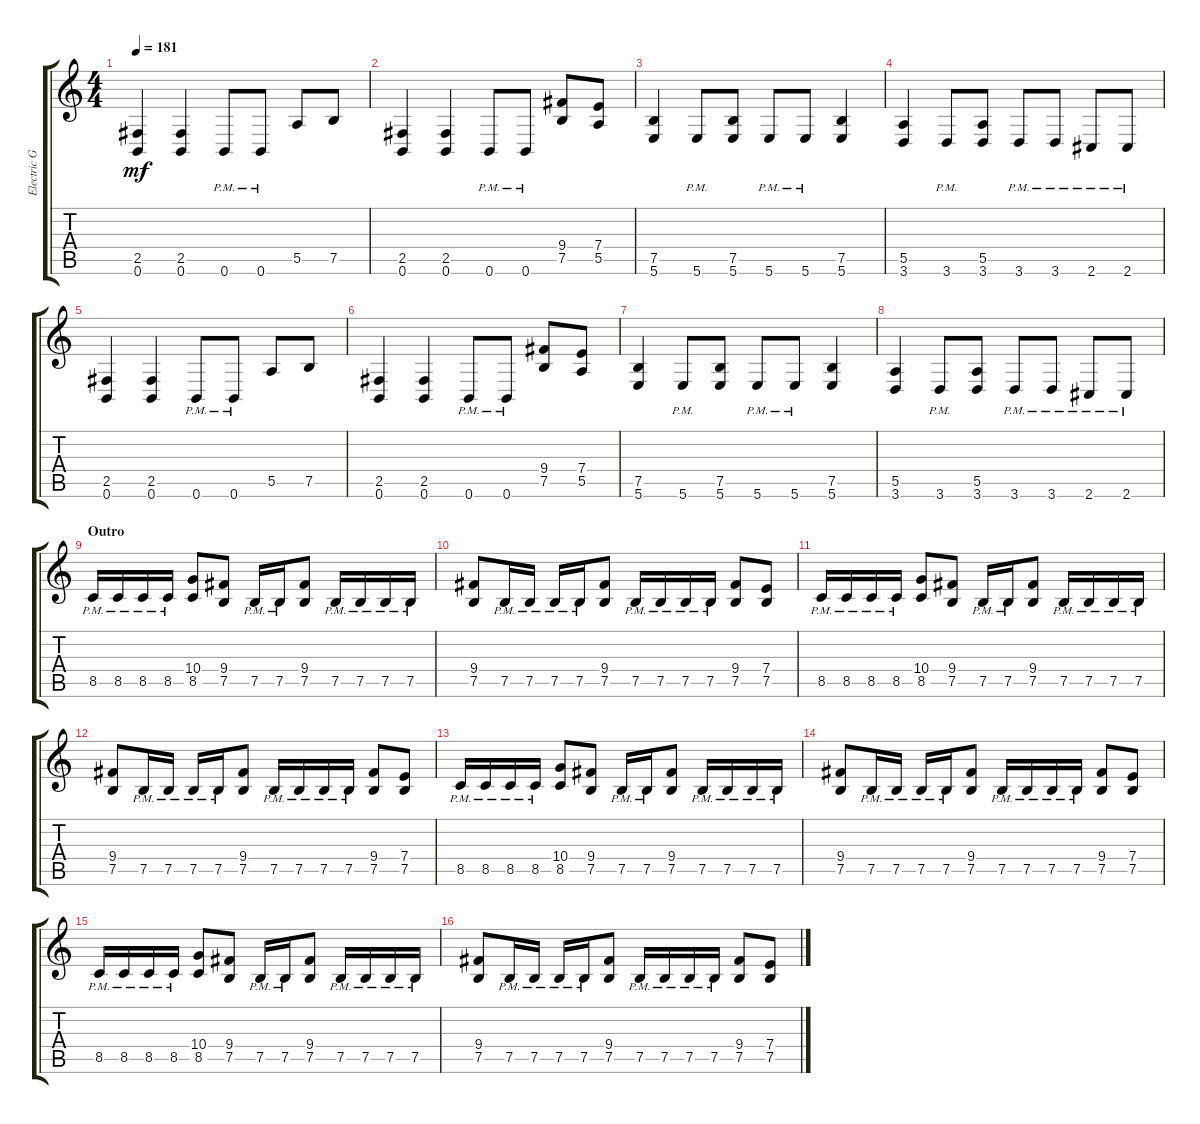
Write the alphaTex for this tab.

\track ("Electric Guitar" "Electric G") {instrument distortionguitar}
\staff {score tabs}
\tuning (B3 Gb3 D3 A2 E2 B1) {hide}
\ts (4 4)
\tempo 181
\clef g2
\ks c
(2.5 0.6).4{dy mf} (2.5 0.6).4 0.6{pm}.8 0.6{pm}.8 5.5.8 7.5.8 |
(2.5 0.6).4 (2.5 0.6).4 0.6{pm}.8 0.6{pm}.8 (9.4 7.5).8 (7.4 5.5).8 |
(7.5 5.6).4 5.6{pm}.8 (7.5 5.6).8 5.6{pm}.8 5.6{pm}.8 (7.5 5.6).4 |
(5.5 3.6).4 3.6{pm}.8 (5.5 3.6).8 3.6{pm}.8 3.6{pm}.8 2.6{pm}.8 2.6{pm}.8 |
(2.5 0.6).4 (2.5 0.6).4 0.6{pm}.8 0.6{pm}.8 5.5.8 7.5.8 |
(2.5 0.6).4 (2.5 0.6).4 0.6{pm}.8 0.6{pm}.8 (9.4 7.5).8 (7.4 5.5).8 |
(7.5 5.6).4 5.6{pm}.8 (7.5 5.6).8 5.6{pm}.8 5.6{pm}.8 (7.5 5.6).4 |
(5.5 3.6).4 3.6{pm}.8 (5.5 3.6).8 3.6{pm}.8 3.6{pm}.8 2.6{pm}.8 2.6{pm}.8 |
\section ("" "Outro")
8.5{pm}.16 8.5{pm}.16 8.5{pm}.16 8.5{pm}.16 (10.4 8.5).8 (9.4 7.5).8 7.5{pm}.16 7.5{pm}.16 (9.4 7.5).8 7.5{pm}.16 7.5{pm}.16 7.5{pm}.16 7.5{pm}.16 |
(9.4 7.5).8 7.5{pm}.16 7.5{pm}.16 7.5{pm}.16 7.5{pm}.16 (9.4 7.5).8 7.5{pm}.16 7.5{pm}.16 7.5{pm}.16 7.5{pm}.16 (9.4 7.5).8 (7.4 7.5).8 |
8.5{pm}.16 8.5{pm}.16 8.5{pm}.16 8.5{pm}.16 (10.4 8.5).8 (9.4 7.5).8 7.5{pm}.16 7.5{pm}.16 (9.4 7.5).8 7.5{pm}.16 7.5{pm}.16 7.5{pm}.16 7.5{pm}.16 |
(9.4 7.5).8 7.5{pm}.16 7.5{pm}.16 7.5{pm}.16 7.5{pm}.16 (9.4 7.5).8 7.5{pm}.16 7.5{pm}.16 7.5{pm}.16 7.5{pm}.16 (9.4 7.5).8 (7.4 7.5).8 |
8.5{pm}.16 8.5{pm}.16 8.5{pm}.16 8.5{pm}.16 (10.4 8.5).8 (9.4 7.5).8 7.5{pm}.16 7.5{pm}.16 (9.4 7.5).8 7.5{pm}.16 7.5{pm}.16 7.5{pm}.16 7.5{pm}.16 |
(9.4 7.5).8 7.5{pm}.16 7.5{pm}.16 7.5{pm}.16 7.5{pm}.16 (9.4 7.5).8 7.5{pm}.16 7.5{pm}.16 7.5{pm}.16 7.5{pm}.16 (9.4 7.5).8 (7.4 7.5).8 |
8.5{pm}.16 8.5{pm}.16 8.5{pm}.16 8.5{pm}.16 (10.4 8.5).8 (9.4 7.5).8 7.5{pm}.16 7.5{pm}.16 (9.4 7.5).8 7.5{pm}.16 7.5{pm}.16 7.5{pm}.16 7.5{pm}.16 |
(9.4 7.5).8 7.5{pm}.16 7.5{pm}.16 7.5{pm}.16 7.5{pm}.16 (9.4 7.5).8 7.5{pm}.16 7.5{pm}.16 7.5{pm}.16 7.5{pm}.16 (9.4 7.5).8 (7.4 7.5).8
